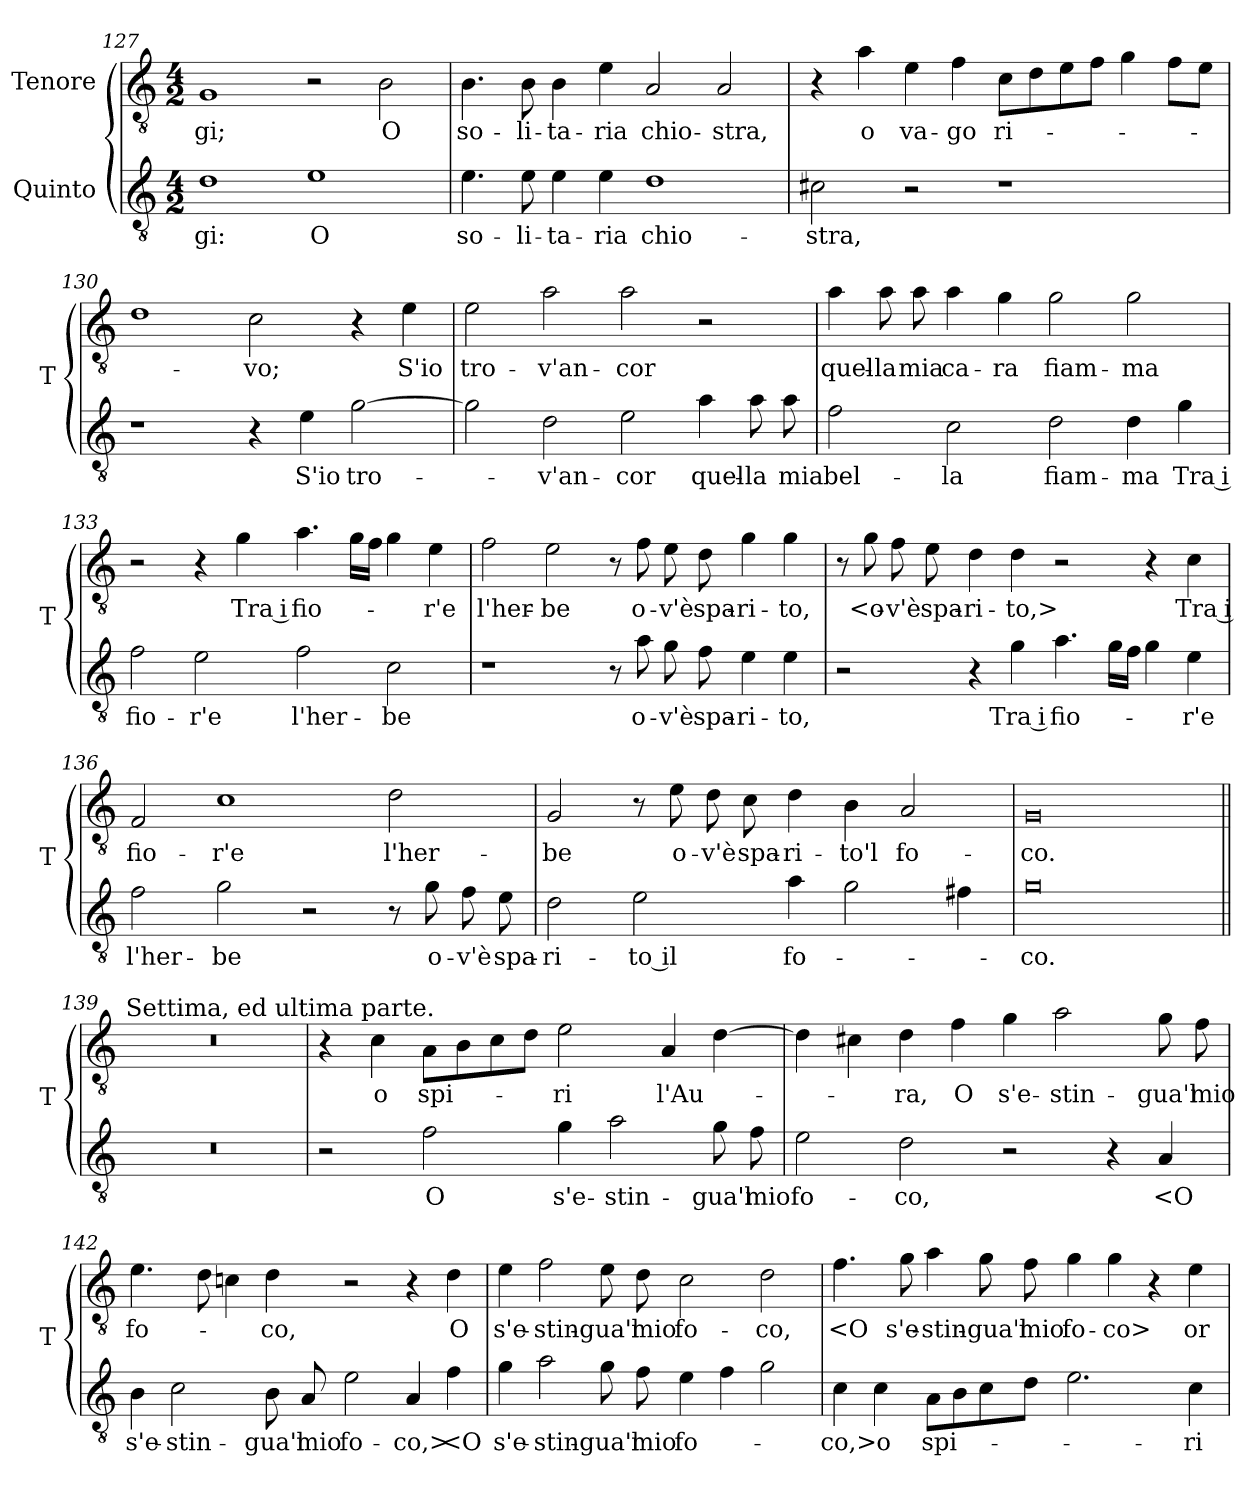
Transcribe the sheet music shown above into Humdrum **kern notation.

**kern	**text	**kern	**text
*part2	*part2	*part1	*part1
*staff2	*staff2	*staff1	*staff1
*I"Quinto	*	*I"Tenore	*
*	*	*I'T	*
*clefGv2	*	*clefGv2	*
*k[]	*	*k[]	*
*M4/2	*	*M4/2	*
=127	=127	=127	=127
1d	-gi:	1G	-gi;
1e	O	2r	.
.	.	2B	O
=128	=128	=128	=128
4.e	so-	4.B	so-
8e	-li-	8B	-li-
4e	-ta-	4B	-ta-
4e	-ria	4e	-ria
1d	chio-	2A	chio-
.	.	2A	-stra,
=129	=129	=129	=129
2c#X	-stra,	4r	.
.	.	4a	o
2r	.	4e	va-
.	.	4f	-go
1r	.	8cL	ri-
.	.	8d	.
.	.	8e	.
.	.	8fJ	.
.	.	4g	.
.	.	8fL	.
.	.	8eJ	.
=130	=130	=130	=130
1r	.	1d	.
4r	.	2c	-vo;
4e	S'io	.	.
[2g	tro-	4r	.
.	.	4e	S'io
=131	=131	=131	=131
2g]	.	2e	tro-
2d	-v'an-	2a	-v'an-
2e	-cor	2a	-cor
4a	quel-	2r	.
8a	-la	.	.
8a	mia	.	.
=132	=132	=132	=132
2f	bel-	4a	quel-
.	.	8a	-la
.	.	8a	mia
2c	-la	4a	ca-
.	.	4g	-ra
2d	fiam-	2g	fiam-
4d	-ma	2g	-ma
4g	Tra i	.	.
=133	=133	=133	=133
2f	fio-	2r	.
2e	-r'e	4r	.
.	.	4g	Tra i
2f	l'her-	4.a	fio-
.	.	16gLL	.
.	.	16fJJ	.
2c	-be	4g	.
.	.	4e	-r'e
=134	=134	=134	=134
1r	.	2f	l'her-
.	.	2e	-be
8r	.	8r	.
8a	o-	8f	o-
8g	-v'è	8e	-v'è
8f	spa-	8d	spa-
4e	-ri-	4g	-ri-
4e	-to,	4g	-to,
=135	=135	=135	=135
2r	.	8r	.
.	.	8g	<o-
.	.	8f	-v'è
.	.	8e	spa-
4r	.	4d	-ri-
4g	Tra i	4d	-to,>
4.a	fio-	2r	.
16gLL	.	.	.
16fJJ	.	.	.
4g	.	4r	.
4e	-r'e	4c	Tra i
=136	=136	=136	=136
2f	l'her-	2F	fio-
2g	-be	1c	-r'e
2r	.	.	.
8r	.	2d	l'her-
8g	o-	.	.
8f	-v'è	.	.
8e	spa-	.	.
=137	=137	=137	=137
2d	-ri-	2G	-be
2e	-to il	8r	.
.	.	8e	o-
.	.	8d	-v'è
.	.	8c	spa-
4a	fo-	4d	-ri-
2g	.	4B	-to'l
.	.	2A	fo-
4f#X	.	.	.
=138	=138	=138	=138
0g	-co.	0G	-co.
=139||	=139||	=139||	=139||
!	!	!LO:TX:a:t=Settima, ed ultima parte.	!
0r	.	0r	.
=140	=140	=140	=140
2r	.	4r	.
.	.	4c	o
2f	O	8AL	spi-
.	.	8B	.
.	.	8c	.
.	.	8dJ	.
4g	s'e-	2e	-ri
2a	-stin-	.	.
.	.	4A	l'Au-
8g	-gua'l	[4d	.
8f	mio	.	.
=141	=141	=141	=141
2e	fo-	4d]	.
.	.	4c#X	.
2d	-co,	4d	-ra,
.	.	4f	O
2r	.	4g	s'e-
.	.	2a	-stin-
4r	.	.	.
4A	<O	8g	-gua'l
.	.	8f	mio
=142	=142	=142	=142
4B	s'e-	4.e	fo-
2c	-stin-	.	.
.	.	8d	.
.	.	4cn	.
8B	-gua'l	4d	-co,
8A	mio	.	.
2e	fo-	2r	.
4A	-co,>	4r	.
4f	<O	4d	O
=143	=143	=143	=143
4g	s'e-	4e	s'e-
2a	-stin-	2f	-stin-
8g	-gua'l	8e	-gua'l
8f	mio	8d	mio
4e	fo-	2c	fo-
4f	.	.	.
2g	.	2d	-co,
=144	=144	=144	=144
4c	-co,>	4.f	<O
4c	o	.	.
.	.	8g	s'e-
8AL	spi-	4a	-stin-
8B	.	.	.
8c	.	8g	-gua'l
8dJ	.	8f	mio
2.e	.	4g	fo-
.	.	4g	-co>
.	.	4r	.
4c	-ri	4e	or
=	=	=	=
*-	*-	*-	*-
